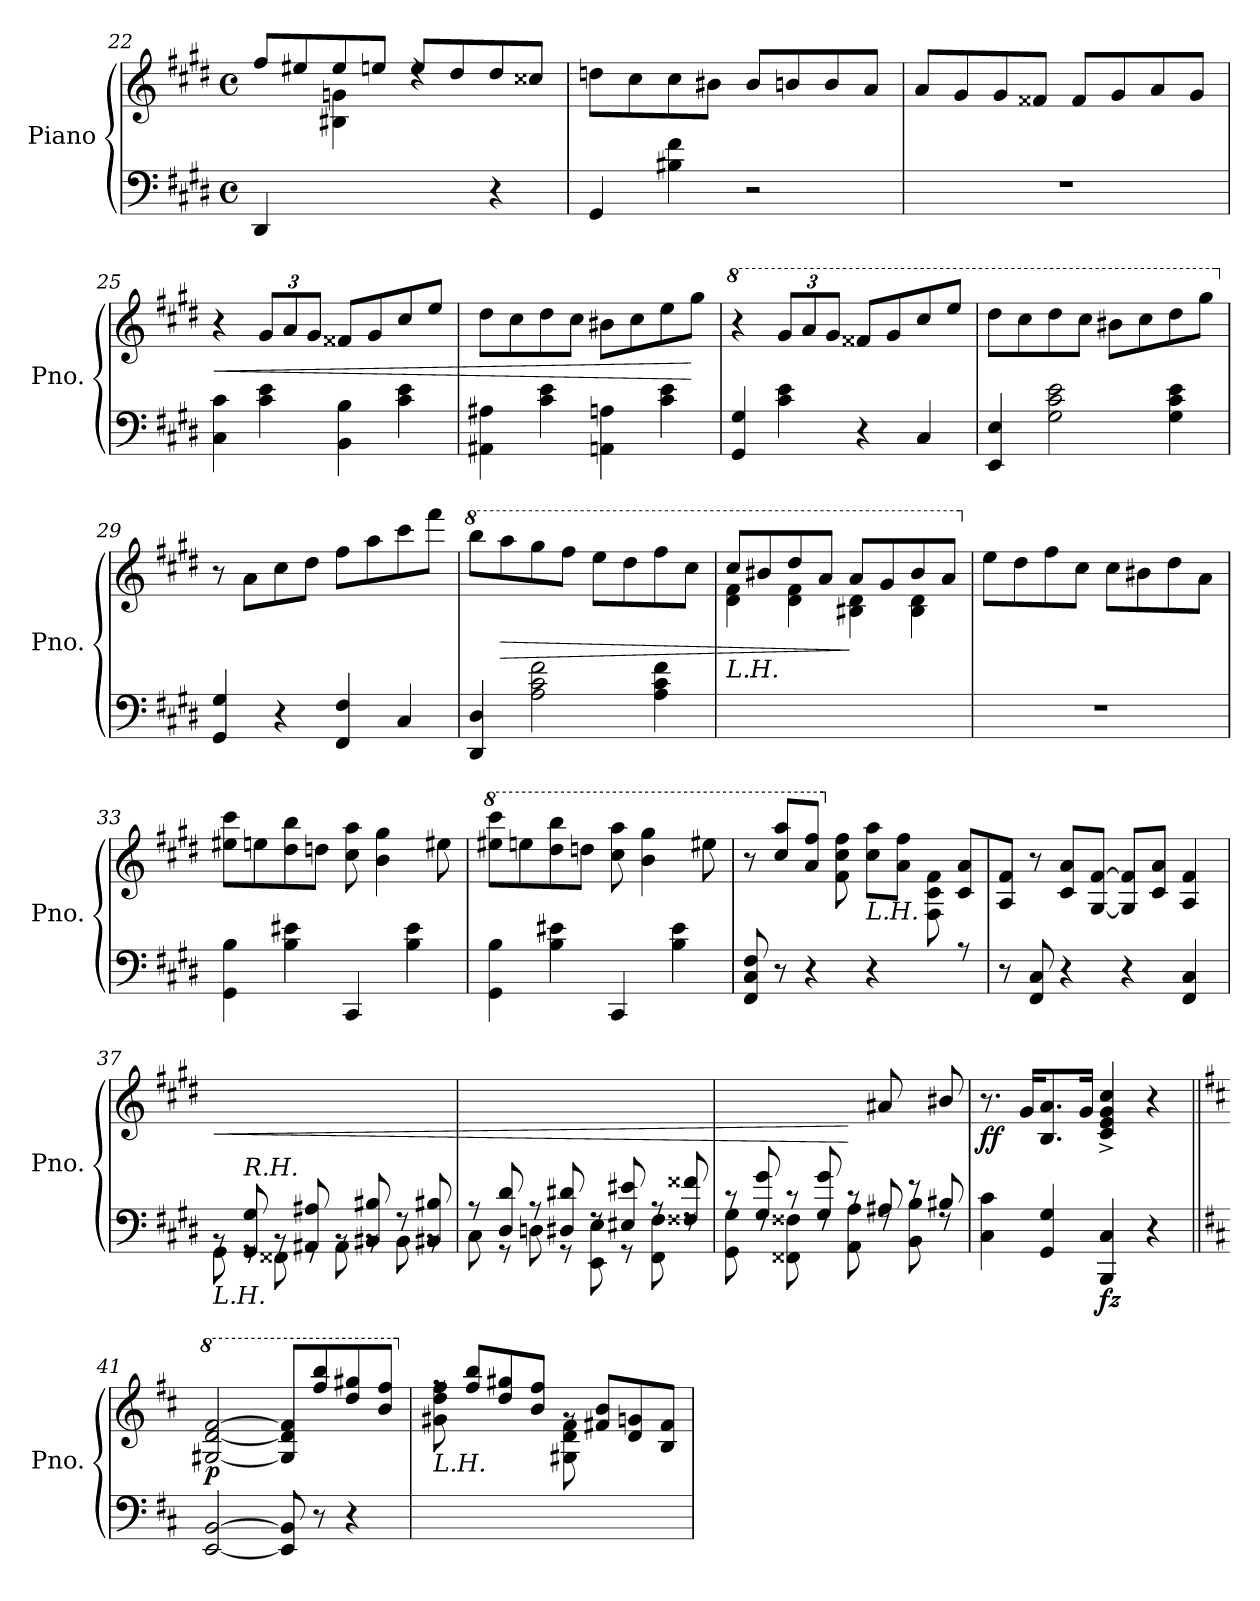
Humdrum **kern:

**kern	**kern	**dynam
*part1	*part1	*part1
*staff2	*staff1	*staff1/2
*I"Piano	*	*
*I'Pno.	*	*
*clefF4	*clefG2	*
*k[f#c#g#d#]	*k[f#c#g#d#]	*
*M4/4	*M4/4	*
*met(c)	*met(c)	*
=22	=22	=22
*	*^	*
4DD#/	8ff#/L	4ryy	.
.	8ee#X/	.	.
4ryy	8ee#/	4B#X\ 4gn\	.
.	8een/J	.	.
4ryy	8ee/L	4rdd	.
.	8dd#/	.	.
4r	8dd#/	4ryy	.
.	8cc##X/J	.	.
*	*v	*v	*
=23	=23	=23
4GG#/	8ddn\L	.
.	8cc#\	.
4B#X\ 4f#\	8cc#\	.
.	8b#X\J	.
2r	8b#/L	.
.	8bn/	.
.	8b/	.
.	8a/J	.
!!LO:PB:g=z
=24	=24	=24
1r	8a/L	.
.	8g#/	.
.	8g#/	.
.	8f##X/J	.
.	8f##/L	.
.	8g#/	.
.	8a/	.
.	8g#/J	.
=25	=25	=25
!	!	!LO:HP:b
4C#\ 4c#\	4r	<
*	*Xbrackettup	*
4c#\ 4e\	12g#/L	.
.	12a/	.
.	12g#/J	.
4BB\ 4B\	8f##X/L	.
.	8g#/	.
4c#\ 4e\	8cc#/	.
.	8ee/J	.
=26	=26	=26
4AA#X\ 4A#X\	8dd#\L	.
.	8cc#\	.
4c#\ 4e\	8dd#\	.
.	8cc#\J	.
4AAn\ 4An\	8b#X\L	.
.	8cc#\	.
4c#\ 4e\	8ee\	.
.	8gg#\J	[
=27	=27	=27
*	*8va	*
4GG#/ 4G#/	4r	.
4c#\ 4e\	12gg#/L	.
.	12aa/	.
.	12gg#/J	.
4r	8ff##X/L	.
.	8gg#/	.
4C#/	8ccc#/	.
.	8eee/J	.
=28	=28	=28
4EE/ 4E/	8ddd#\L	.
.	8ccc#\	.
2G#\ 2c#\ 2e\	8ddd#\	.
.	8ccc#\J	.
.	8bb#X\L	.
.	8ccc#\	.
4G#\ 4c#\ 4e\	8ddd#\	.
.	8ggg#\J	.
!!LO:LB:g=z
=29	=29	=29
*	*X8va	*
4GG#/ 4G#/	8r	.
.	8a\L	.
4r	8cc#\	.
.	8dd#\J	.
4FF#/ 4F#/	8ff#\L	.
.	8aa\	.
4C#/	8ccc#\	.
.	8fff#\J	.
=30	=30	=30
*	*8va	*
4DD#/ 4D#/	8bbb\L	.
!	!	!LO:HP:b
.	8aaa\	>
2A\ 2c#\ 2f#\	8ggg#\	.
.	8fff#\J	.
.	8eee\L	.
.	8ddd#\	.
4A\ 4c#\ 4f#\	8fff#\	.
.	8ccc#\J	.
=31	=31	=31
*	*^	*
!	!LO:TX:b:i:t=L.H.	!	!
1ryy	8ccc#/L	4dd#\ 4ff#\	.
.	8bb#X/	.	.
.	8ddd#/	4dd#\ 4ff#\	.
.	8aa/J	.	.
.	8aa/L	4b#X\ 4dd#\	]
.	8gg#/	.	.
.	8bb#/	4b#\ 4dd#\	.
.	8aa/J	.	.
*	*v	*v	*
=32	=32	=32
*	*X8va	*
1r	8ee\L	.
.	8dd#\	.
.	8ff#\	.
.	8cc#\J	.
.	8cc#\L	.
.	8b#X\	.
.	8dd#\	.
.	8a\J	.
!!LO:LB:g=z
=33	=33	=33
4GG#\ 4B\	8ee#X\ 8ccc#\L	.
.	8een\	.
4B\ 4e#X\	8dd#\ 8bb\	.
.	8ddn\J	.
4CC#/	8cc#\ 8aa\	.
.	4b\ 4gg#\	.
4B\ 4e#\	.	.
.	8ee#X\	.
=34	=34	=34
*	*8va	*
4GG#\ 4B\	8eee#X\ 8cccc#\L	.
.	8eeen\	.
4B\ 4e#X\	8ddd#\ 8bbb\	.
.	8dddn\J	.
4CC#/	8ccc#\ 8aaa\	.
.	4bb\ 4ggg#\	.
4B\ 4e#\	.	.
.	8eee#X\	.
=35	=35	=35
8FF#/ 8C#/ 8F#/	8r	.
8r	8ccc#/ 8aaa/L	.
4r	8aa/ 8fff#/J	.
*	*X8va	*
.	8f#\ 8cc#\ 8ff#\	.
!	!LO:TX:b:i:t=L.H.	!
4r	8cc#\ 8aa\L	.
.	8a\ 8ff#\J	.
8ryy	8F#\ 8c#\ 8f#\	.
8rA	8c#/ 8a/L	.
=36	=36	=36
8r	8A/ 8f#/J	.
8FF#/ 8C#/	8r	.
4r	8c#/ 8a/L	.
.	[8G#/ [8f#/J	.
4r	8G#/] 8f#/]L	.
.	8c#/ 8a/J	.
4FF#/ 4C#/	4A/ 4f#/	.
!!LO:LB:g=z
=37	=37	=37
*^	*	*
!LO:TX:b:i:t=L.H.	!	!	!
!	!	!	!LO:HP:b
8rBB	8GG#\	1ryy	<
!LO:TX:a:i:t=R.H.	!	!	!
8GG#/ 8G#/	8rGG	.	.
8rBB	8FF##X\	.	.
8AA#X/ 8A#X/	8rGG	.	.
8rBB	8AA#\	.	.
8BB#X/ 8B#X/	8rBB	.	.
8r	8BB#\	.	.
8BB#X/ 8B#X/	8rBB	.	.
=38	=38	=38	=38
8r	8C#\	1ryy	.
8D#/ 8d#/	8r	.	.
8r	8Dn\	.	.
8D#X/ 8d#X/	8r	.	.
8rF	8EE\ 8E\	.	.
8E#X/ 8e#X/	8r	.	.
8rA	8FF#\ 8F#\	.	.
8F##X/ 8f##X/	8rF	.	.
=39	=39	=39	=39
8rc	8GG#\ 8G#\	2ryy	.
8G#/ 8g#/	8rF	.	.
8rc	8FF##X\ 8F##X\	.	.
8G#/ 8g#/	8rF	.	.
8rc	8AA\ 8A\	8ryy	[
8A#X/	8rF	8a#X/	.
8re	8BB\ 8B\	8ryy	.
8B#X/	8rF	8b#X/	.
=40	=40	=40	=40
!	!	!	!LO:DY:b
*v	*v	*	*
4C#\ 4c#\	8.r	ff
.	16g#/KL	.
4GG#/ 4G#/	8.B/ 8.a/	.
.	16g#/Jk	.
!	!	!LO:DY:b=2
4BBB/ 4C#/	4c#/^ 4e/^ 4g#/^ 4cc#/^	fz
4r	4r	.
!!LO:LB:g=z
=41||	=41||	=41||
*k[f#c#]	*k[f#c#]	*
*	*8va	*
!	!	!LO:DY:b
[2EE/ [2BB/	[2g#X/ [2dd/ [2ff#/	p
8EE/] 8BB/]	8g#/] 8dd/] 8ff#/]L	.
8r	8fff#/ 8bbb/	.
4r	8ddd/ 8ggg#X/	.
.	8bb/ 8fff#/J	.
=42	=42	=42
*	*X8va	*
*	*^	*
!	!LO:TX:b:i:t=L.H.	!	!
1ryy	8rff	8g#X\ 8dd\ 8ff#\	.
.	8ff#/ 8bb/L	4.ryy	.
.	8dd/ 8gg#X/	.	.
.	8b/ 8ff#/J	.	.
.	8rg	8G#X\ 8d\ 8f#\	.
.	8f#X/ 8b/L	4.ryy	.
.	8d/ 8gn/	.	.
.	8B/ 8f#/J	.	.
*	*v	*v	*
=	=	=
*-	*-	*-
